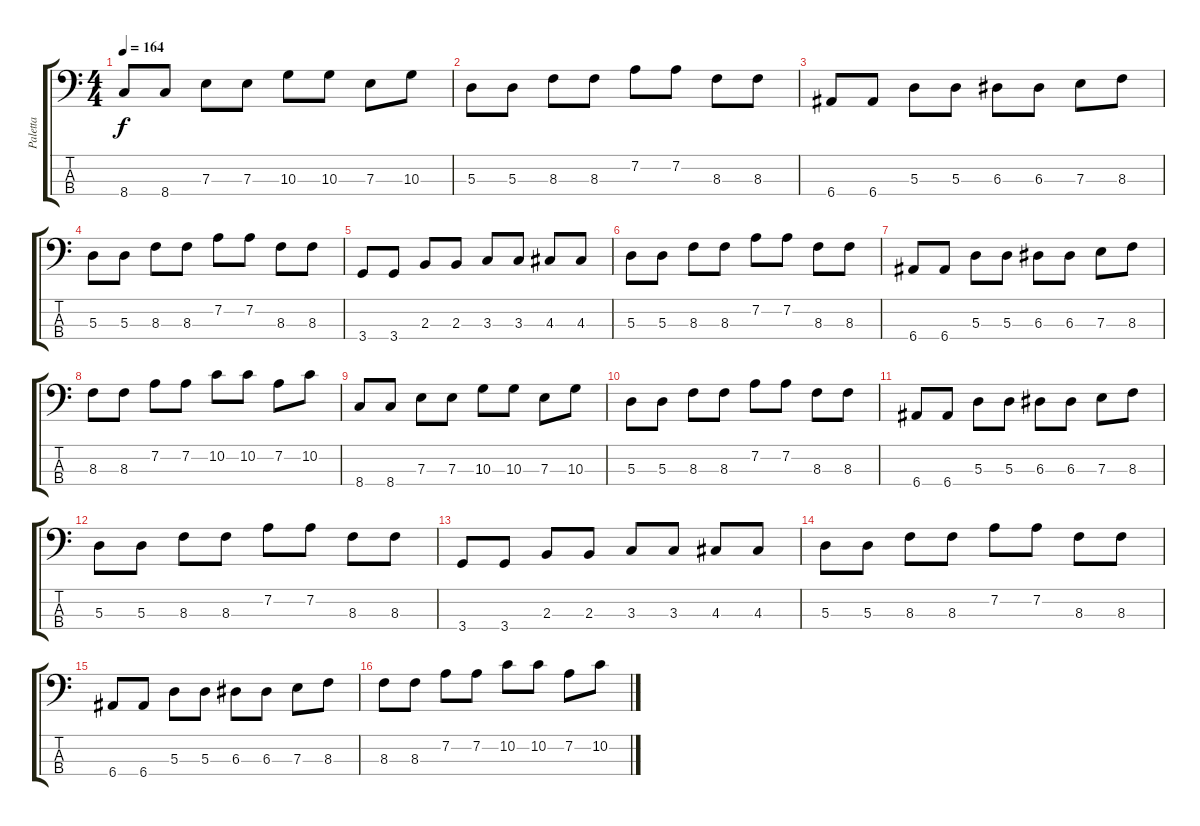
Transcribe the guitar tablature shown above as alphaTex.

\track ("Paletta" "Paletta") {instrument electricbassfinger}
\staff {score tabs}
\tuning (G2 D2 A1 E1) {hide}
\ts (4 4)
\tempo 164
\clef f4
\ks c
8.4.8{dy f} 8.4.8 7.3.8 7.3.8 10.3.8 10.3.8 7.3.8 10.3.8 |
5.3.8 5.3.8 8.3.8 8.3.8 7.2.8 7.2.8 8.3.8 8.3.8 |
6.4.8 6.4.8 5.3.8 5.3.8 6.3.8 6.3.8 7.3.8 8.3.8 |
5.3.8 5.3.8 8.3.8 8.3.8 7.2.8 7.2.8 8.3.8 8.3.8 |
3.4.8 3.4.8 2.3.8 2.3.8 3.3.8 3.3.8 4.3.8 4.3.8 |
5.3.8 5.3.8 8.3.8 8.3.8 7.2.8 7.2.8 8.3.8 8.3.8 |
6.4.8 6.4.8 5.3.8 5.3.8 6.3.8 6.3.8 7.3.8 8.3.8 |
8.3.8 8.3.8 7.2.8 7.2.8 10.2.8 10.2.8 7.2.8 10.2.8 |
8.4.8 8.4.8 7.3.8 7.3.8 10.3.8 10.3.8 7.3.8 10.3.8 |
5.3.8 5.3.8 8.3.8 8.3.8 7.2.8 7.2.8 8.3.8 8.3.8 |
6.4.8 6.4.8 5.3.8 5.3.8 6.3.8 6.3.8 7.3.8 8.3.8 |
5.3.8 5.3.8 8.3.8 8.3.8 7.2.8 7.2.8 8.3.8 8.3.8 |
3.4.8 3.4.8 2.3.8 2.3.8 3.3.8 3.3.8 4.3.8 4.3.8 |
5.3.8 5.3.8 8.3.8 8.3.8 7.2.8 7.2.8 8.3.8 8.3.8 |
6.4.8 6.4.8 5.3.8 5.3.8 6.3.8 6.3.8 7.3.8 8.3.8 |
8.3.8 8.3.8 7.2.8 7.2.8 10.2.8 10.2.8 7.2.8 10.2.8
